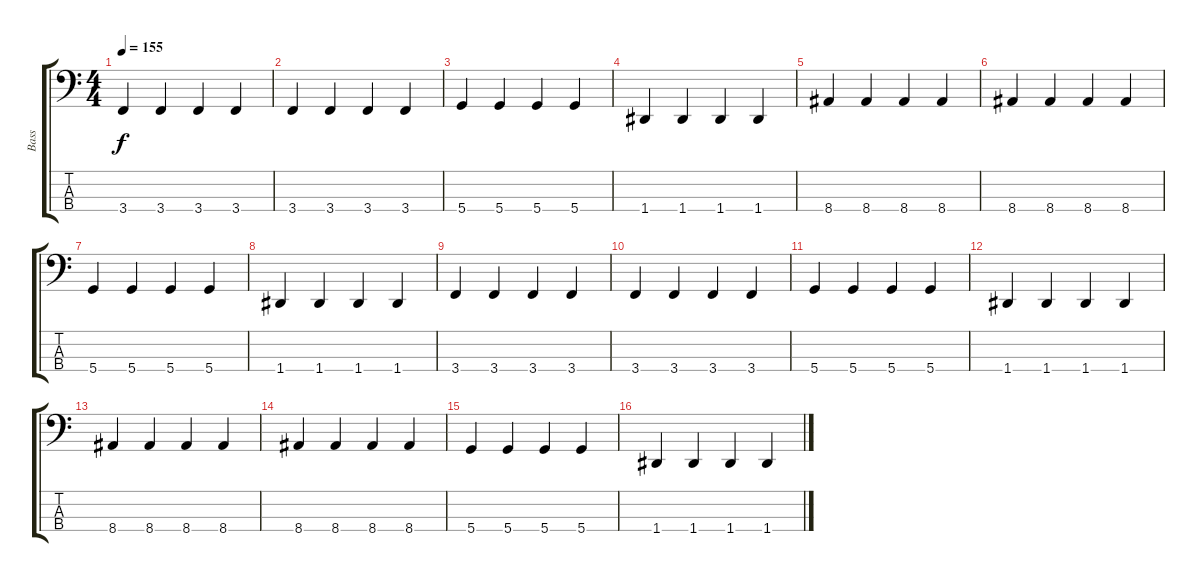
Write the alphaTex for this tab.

\track ("Bass" "Bass") {instrument electricbasspick}
\staff {score tabs}
\tuning (G2 D2 A1 D1) {hide}
\ts (4 4)
\tempo 155
\clef f4
\ks c
3.4.4{dy f} 3.4.4 3.4.4 3.4.4 |
3.4.4 3.4.4 3.4.4 3.4.4 |
5.4.4 5.4.4 5.4.4 5.4.4 |
1.4.4 1.4.4 1.4.4 1.4.4 |
8.4.4 8.4.4 8.4.4 8.4.4 |
8.4.4 8.4.4 8.4.4 8.4.4 |
5.4.4 5.4.4 5.4.4 5.4.4 |
1.4.4 1.4.4 1.4.4 1.4.4 |
3.4.4 3.4.4 3.4.4 3.4.4 |
3.4.4 3.4.4 3.4.4 3.4.4 |
5.4.4 5.4.4 5.4.4 5.4.4 |
1.4.4 1.4.4 1.4.4 1.4.4 |
8.4.4 8.4.4 8.4.4 8.4.4 |
8.4.4 8.4.4 8.4.4 8.4.4 |
5.4.4 5.4.4 5.4.4 5.4.4 |
1.4.4 1.4.4 1.4.4 1.4.4
